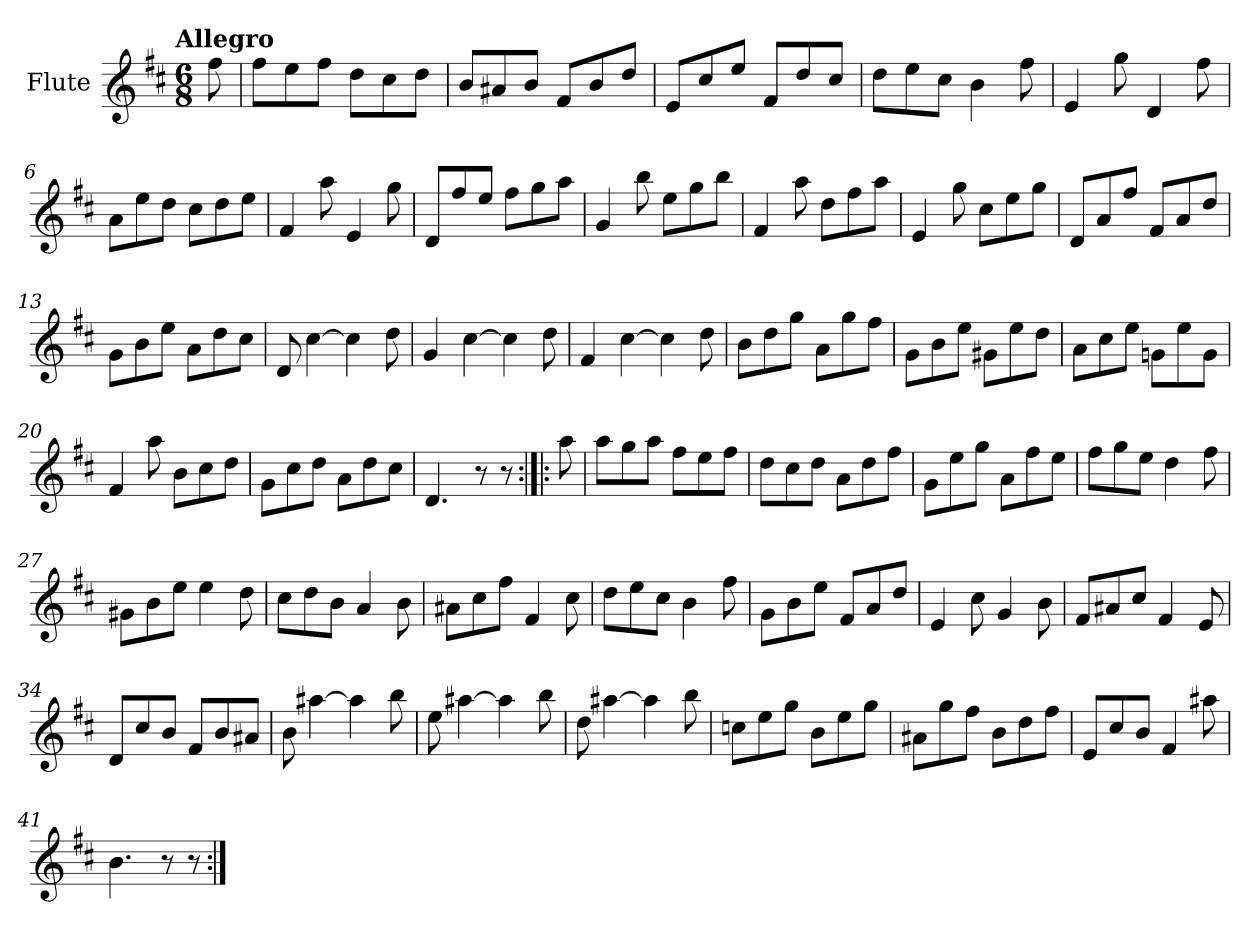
**kern
*part1
*staff1
*I"Flute
*I'Fl
*clefG2
*k[f#c#]
*b:
!!LO:TX:omd:t=Allegro
*M6/8
*MM132
=
8ff#
=1
8ff#L
8ee
8ff#J
8ddL
8cc#
8ddJ
=2
8bL
8a#X
8bJ
8f#L
8b
8ddJ
=3
8eL
8cc#
8eeJ
8f#L
8dd
8cc#J
=4
8ddL
8ee
8cc#J
4b
8ff#
=5
4e
8gg
4d
8ff#
=6
8aL
8ee
8ddJ
8cc#L
8dd
8eeJ
=7
4f#
8aa
4e
8gg
=8
8dL
8ff#
8eeJ
8ff#L
8gg
8aaJ
=9
4g
8bb
8eeL
8gg
8bbJ
=10
4f#
8aa
8ddL
8ff#
8aaJ
=11
4e
8gg
8cc#L
8ee
8ggJ
=12
8dL
8a
8ff#J
8f#L
8a
8ddJ
=13
8gL
8b
8eeJ
8aL
8dd
8cc#J
=14
8d
[4cc#
4cc#]
8dd
=15
4g
[4cc#
4cc#]
8dd
=16
4f#
[4cc#
4cc#]
8dd
=17
8bL
8dd
8ggJ
8aL
8gg
8ff#J
=18
8gL
8b
8eeJ
8g#XL
8ee
8ddJ
=19
8aL
8cc#
8eeJ
8gnL
8ee
8gJ
=20
4f#
8aa
8bL
8cc#
8ddJ
=21
8gL
8cc#
8ddJ
8aL
8dd
8cc#J
=22
4.d
8r
8r
=:|!|:
8aa
=23
8aaL
8gg
8aaJ
8ff#L
8ee
8ff#J
=24
8ddL
8cc#
8ddJ
8aL
8dd
8ff#J
=25
8gL
8ee
8ggJ
8aL
8ff#
8eeJ
=26
8ff#L
8gg
8eeJ
4dd
8ff#
=27
8g#XL
8b
8eeJ
4ee
8dd
=28
8cc#L
8dd
8bJ
4a
8b
=29
8a#XL
8cc#
8ff#J
4f#
8cc#
=30
8ddL
8ee
8cc#J
4b
8ff#
=31
8gL
8b
8eeJ
8f#L
8a
8ddJ
=32
4e
8cc#
4g
8b
=33
8f#L
8a#X
8cc#J
4f#
8e
=34
8dL
8cc#
8bJ
8f#L
8b
8a#XJ
=35
8b
[4aa#X
4aa#]
8bb
=36
8ee
[4aa#X
4aa#]
8bb
=37
8dd
[4aa#X
4aa#]
8bb
=38
8ccnL
8ee
8ggJ
8bL
8ee
8ggJ
=39
8a#XL
8gg
8ff#J
8bL
8dd
8ff#J
=40
8eL
8cc#
8bJ
4f#
8aa#X
=41
4.b
8r
8r
=:|!
*-
